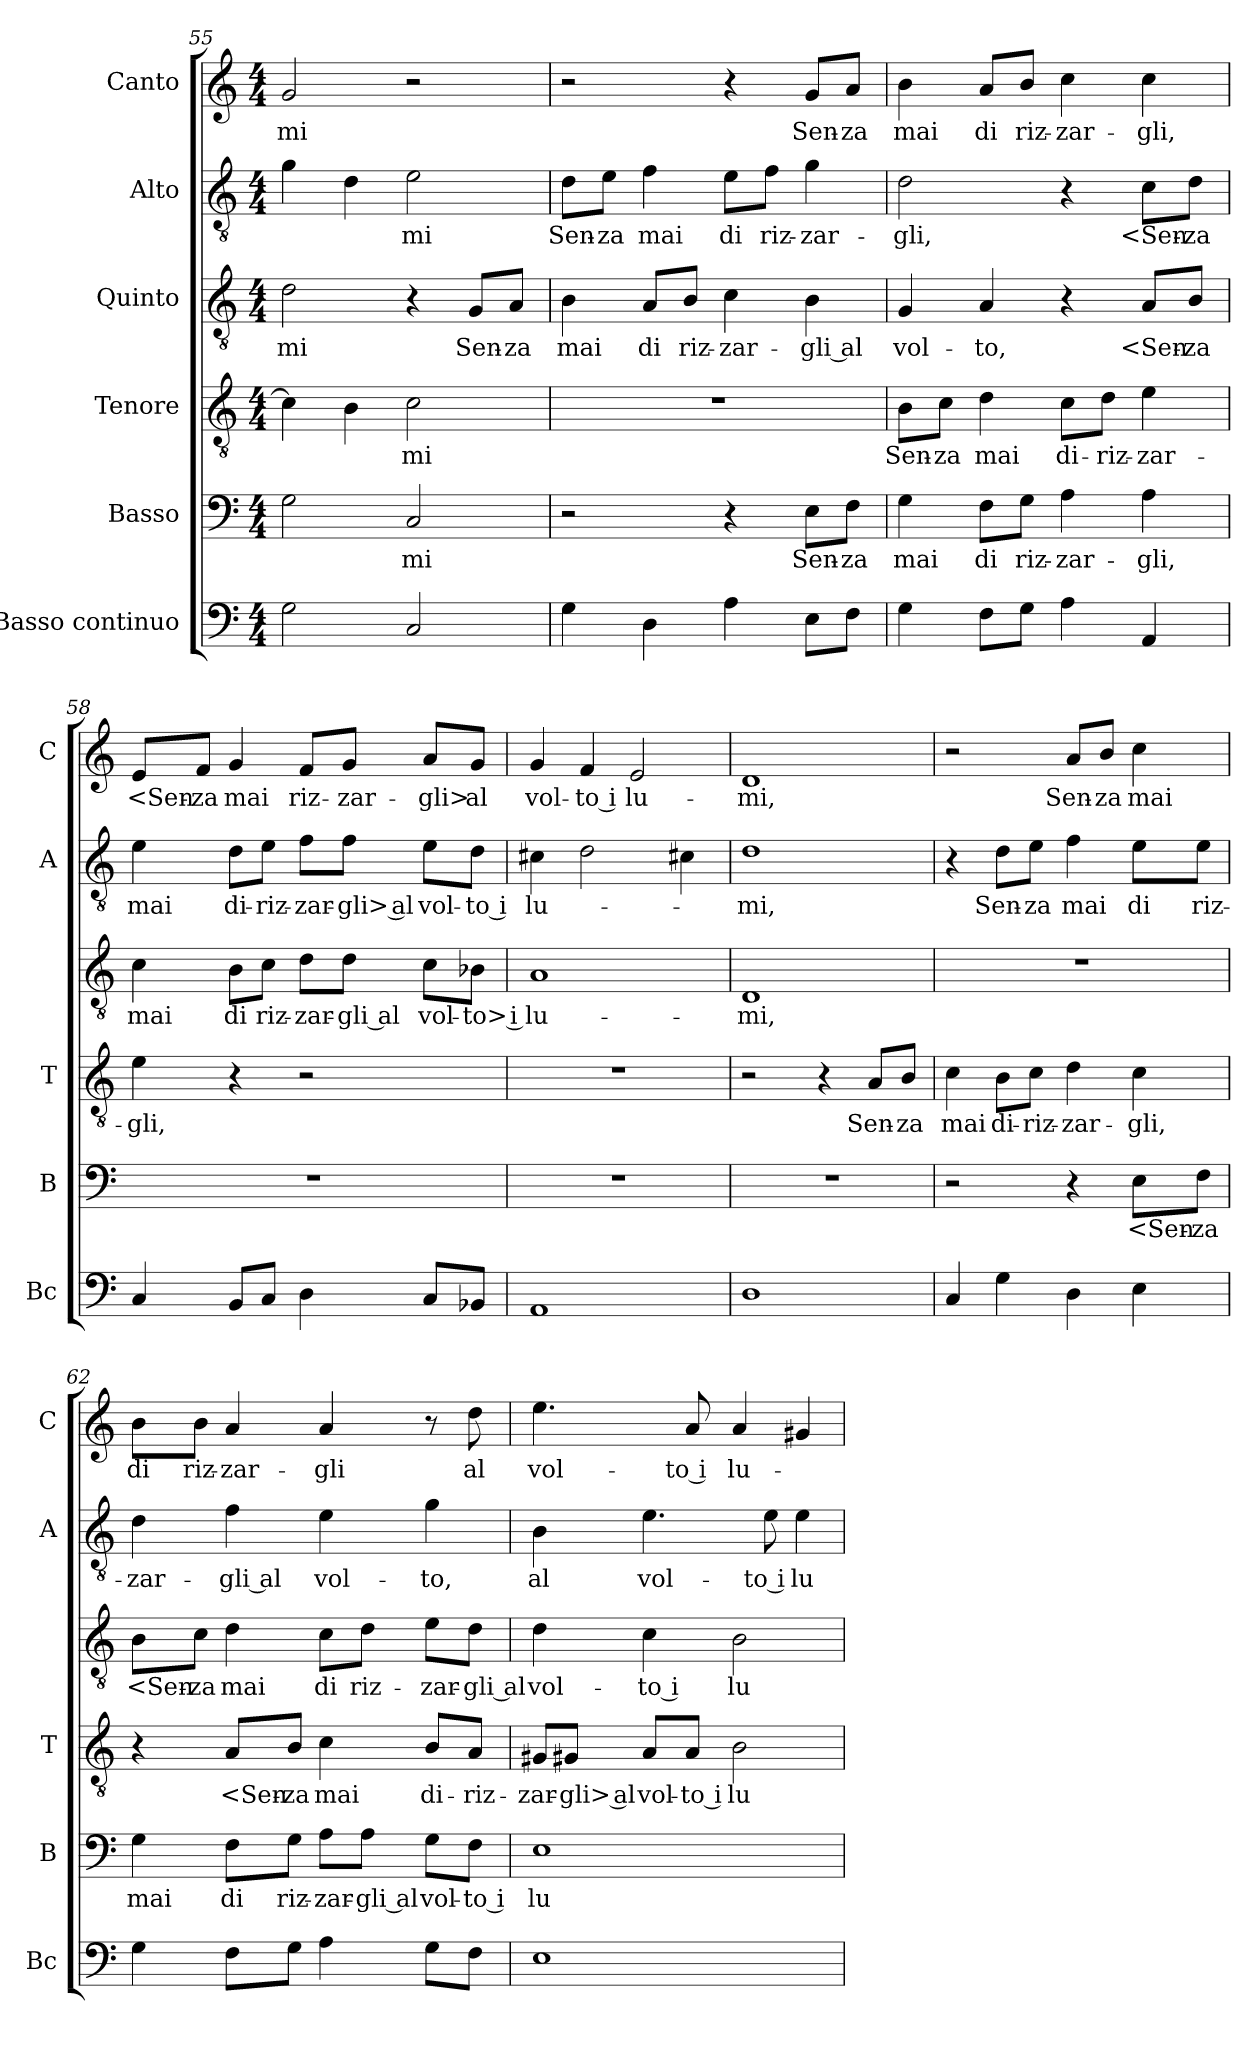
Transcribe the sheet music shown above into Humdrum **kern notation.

**kern	**kern	**text	**kern	**text	**kern	**text	**kern	**text	**kern	**text
*part6	*part5	*part5	*part4	*part4	*part3	*part3	*part2	*part2	*part1	*part1
*staff6	*staff5	*staff5	*staff4	*staff4	*staff3	*staff3	*staff2	*staff2	*staff1	*staff1
*I"Basso continuo	*I"Basso	*	*I"Tenore	*	*I"Quinto	*	*I"Alto	*	*I"Canto	*
*I'Bc	*I'B	*	*I'T	*	*	*	*I'A	*	*I'C	*
*clefF4	*clefF4	*	*clefGv2	*	*clefGv2	*	*clefGv2	*	*clefG2	*
*k[]	*k[]	*	*k[]	*	*k[]	*	*k[]	*	*k[]	*
*C:	*C:	*	*C:	*	*C:	*	*C:	*	*C:	*
*M4/4	*M4/4	*	*M4/4	*	*M4/4	*	*M4/4	*	*M4/4	*
=55	=55	=55	=55	=55	=55	=55	=55	=55	=55	=55
2G	2G	.	4c]	.	2d	-mi	4g	.	2g	-mi
.	.	.	4B	.	.	.	4d	.	.	.
2C	2C	-mi	2c	-mi	4r	.	2e	-mi	2r	.
.	.	.	.	.	8G/L	Sen-	.	.	.	.
.	.	.	.	.	8A/J	-za	.	.	.	.
=56	=56	=56	=56	=56	=56	=56	=56	=56	=56	=56
4G	2r	.	1r	.	4B	mai	8d\L	Sen-	2r	.
.	.	.	.	.	.	.	8e\J	-za	.	.
4D	.	.	.	.	8A/L	di	4f	mai	.	.
.	.	.	.	.	8B/J	riz-	.	.	.	.
4A	4r	.	.	.	4c	-zar-	8e\L	di	4r	.
.	.	.	.	.	.	.	8f\J	riz-	.	.
8E\L	8E\L	Sen-	.	.	4B	-gli al	4g	-zar-	8g/L	Sen-
8F\J	8F\J	-za	.	.	.	.	.	.	8a/J	-za
=57	=57	=57	=57	=57	=57	=57	=57	=57	=57	=57
4G	4G	mai	8B\L	Sen-	4G	vol-	2d	-gli,	4b	mai
.	.	.	8c\J	-za	.	.	.	.	.	.
8F\L	8F\L	di	4d	mai	4A	-to,	.	.	8a/L	di
8G\J	8G\J	riz-	.	.	.	.	.	.	8b/J	riz-
4A	4A	-zar-	8c\L	di-	4r	.	4r	.	4cc	-zar-
.	.	.	8d\J	-riz-	.	.	.	.	.	.
4AA	4A	-gli,	4e	-zar-	8A/L	<Sen-	8c\L	<Sen-	4cc	-gli,
.	.	.	.	.	8B/J	-za	8d\J	-za	.	.
=58	=58	=58	=58	=58	=58	=58	=58	=58	=58	=58
4C	1r	.	4e	-gli,	4c	mai	4e	mai	8e/L	<Sen-
.	.	.	.	.	.	.	.	.	8f/J	-za
8BB/L	.	.	4r	.	8B\L	di	8d\L	di-	4g	mai
8C/J	.	.	.	.	8c\J	riz-	8e\J	-riz-	.	.
4D	.	.	2r	.	8d\L	-zar-	8f\L	-zar-	8f/L	riz-
.	.	.	.	.	8d\J	-gli al	8f\J	-gli> al	8g/J	-zar-
8C/L	.	.	.	.	8c\L	vol-	8e\L	vol-	8a/L	-gli>
8BB-X/J	.	.	.	.	8B-X\J	-to> i	8d\J	-to i	8g/J	al
=59	=59	=59	=59	=59	=59	=59	=59	=59	=59	=59
1AA	1r	.	1r	.	1A	lu-	4c#X	lu-	4g	vol-
.	.	.	.	.	.	.	2d	.	4f	-to i
.	.	.	.	.	.	.	.	.	2e	lu-
.	.	.	.	.	.	.	4c#X	.	.	.
=60	=60	=60	=60	=60	=60	=60	=60	=60	=60	=60
1D	1r	.	2r	.	1D	-mi,	1d	-mi,	1d	-mi,
.	.	.	4r	.	.	.	.	.	.	.
.	.	.	8A/L	Sen-	.	.	.	.	.	.
.	.	.	8B/J	-za	.	.	.	.	.	.
=61	=61	=61	=61	=61	=61	=61	=61	=61	=61	=61
4C	2r	.	4c	mai	1r	.	4r	.	2r	.
4G	.	.	8B\L	di-	.	.	8d\L	Sen-	.	.
.	.	.	8c\J	-riz-	.	.	8e\J	-za	.	.
4D	4r	.	4d	-zar-	.	.	4f	mai	8a/L	Sen-
.	.	.	.	.	.	.	.	.	8b/J	-za
4E	8E\L	<Sen-	4c	-gli,	.	.	8e\L	di	4cc	mai
.	8F\J	-za	.	.	.	.	8e\J	riz-	.	.
=62	=62	=62	=62	=62	=62	=62	=62	=62	=62	=62
4G	4G	mai	4r	.	8B\L	<Sen-	4d	-zar-	8b\L	di
.	.	.	.	.	8c\J	-za	.	.	8b\J	riz-
8F\L	8F\L	di	8A/L	<Sen-	4d	mai	4f	-gli al	4a	-zar-
8G\J	8G\J	riz-	8B/J	-za	.	.	.	.	.	.
4A	8A\L	-zar-	4c	mai	8c\L	di	4e	vol-	4a	-gli
.	8A\J	-gli al	.	.	8d\J	riz-	.	.	.	.
8G\L	8G\L	vol-	8B/L	di-	8e\L	-zar-	4g	-to,	8r	.
8F\J	8F\J	-to i	8A/J	-riz-	8d\J	-gli al	.	.	8dd	al
=63	=63	=63	=63	=63	=63	=63	=63	=63	=63	=63
1E	1E	lu-	8G#X/L	-zar-	4d	vol-	4B	al	4.ee	vol-
.	.	.	8G#X/J	-gli> al	.	.	.	.	.	.
.	.	.	8A/L	vol-	4c	-to i	4.e	vol-	.	.
.	.	.	8A/J	-to i	.	.	.	.	8a	-to i
.	.	.	2B	lu-	2B	lu-	.	.	4a	lu-
.	.	.	.	.	.	.	8e	-to i	.	.
.	.	.	.	.	.	.	4e	lu-	4g#X	.
=	=	=	=	=	=	=	=	=	=	=
*-	*-	*-	*-	*-	*-	*-	*-	*-	*-	*-
